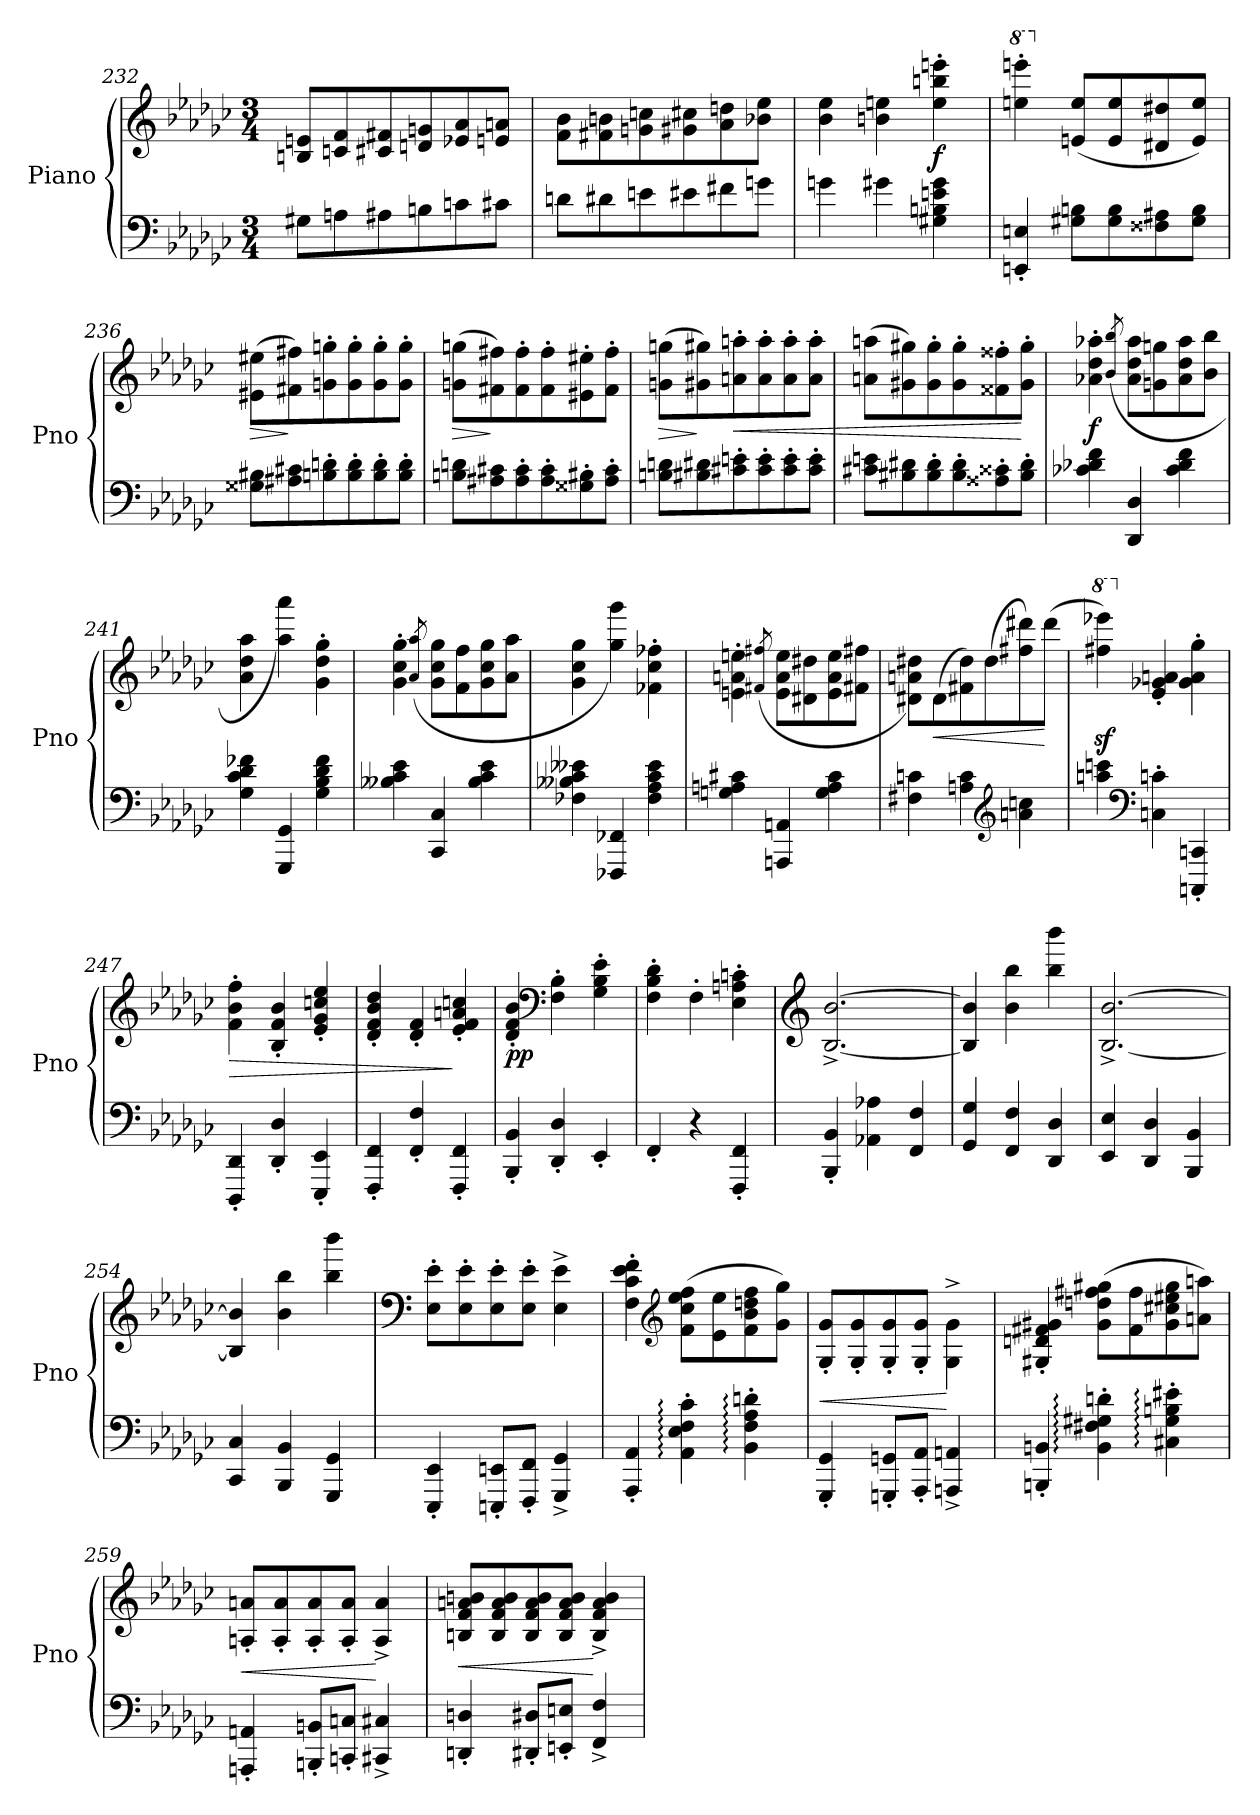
**kern	**kern	**dynam
*part1	*part1	*part1
*staff2	*staff1	*staff1/2
*I"Piano	*	*
*I'Pno	*	*
*clefF4	*clefG2	*
*k[b-e-a-d-g-c-]	*k[b-e-a-d-g-c-]	*
*M3/4	*M3/4	*
=232	=232	=232
8G#X\L	8Bn/ 8en/L	.
8An\	8cn/ 8f/	.
8A#X\	8c#X/ 8f#X/	.
8Bn\	8dn/ 8gn/	.
8cn\	8e-X/ 8a-/	.
8c#X\J	8en/ 8an/J	.
!!LO:LB:g=z
=233	=233	=233
8dn\L	8f\ 8b-\L	.
8d#X\	8f#X\ 8bn\	.
8en\	8gn\ 8ccn\	.
8e#X\	8g#X\ 8cc#X\	.
8f#X\	8a-\ 8ddn\	.
8gn\J	8b-X\ 8ee-\J	.
=234	=234	=234
4gn\	4b-\ 4ee-\	.
4g#X\	4bn\ 4een\	.
!	!	!LO:DY:b
4G#X\ 4Bn\ 4en\ 4g#\	4ee\' 4bbn\' 4eeen\'	f
=235	=235	=235
*	*8va	*
4EEn/' 4En/'	4eeen\' 4eeeen\'	.
*	*X8va	*
8G#X\ 8Bn\L	(8en/ 8ee/L	.
8G#\ 8B\	8e/ 8ee/	.
8F##X\ 8A#X\	8d#X/ 8dd#X/	.
8G#\ 8B\J	8e/ 8ee/J)	.
=236	=236	=236
!	!	!LO:HP:b
8G##X\ 8B#X\L	(8e#X\ 8ee#X\L	>
8A#X\ 8c#X\	8f#X\ 8ff#X\)	]
8Bn\' 8dn\'	8gn\' 8ggn\'	.
8B\' 8d\'	8g\' 8gg\'	.
8B\' 8d\'	8g\' 8gg\'	.
8B\' 8d\'J	8g\' 8gg\'J	.
!!LO:LB:g=z
=237	=237	=237
!	!	!LO:HP:b
8Bn\ 8dn\L	(8gn\ 8ggn\L	>
8A#X\ 8c#X\	8f#X\ 8ff#X\)	]
8A#\' 8c#\'	8f#\' 8ff#\'	.
8A#\' 8c#\'	8f#\' 8ff#\'	.
8G##X\' 8B#X\'	8e#X\' 8ee#X\'	.
8A#\' 8c#\'J	8f#\' 8ff#\'J	.
=238	=238	=238
!	!	!LO:HP:b
8Bn\ 8dn\L	(8gn\ 8ggn\L	>
8B#X\ 8d#X\	8g#X\ 8gg#X\)	]
!	!	!LO:HP:b
8c#X\' 8en\'	8an\' 8aan\'	<
8c#\' 8e\'	8a\' 8aa\'	.
8c#\' 8e\'	8a\' 8aa\'	.
8c#\' 8e\'J	8a\' 8aa\'J	.
=239	=239	=239
8c#X\ 8en\L	(8an\ 8aan\L	.
8B#X\ 8d#X\	8g#X\ 8gg#X\)	.
8B#\' 8d#\'	8g#\' 8gg#\'	.
8B#\' 8d#\'	8g#\' 8gg#\'	.
8A##X\' 8c##X\'	8f##X\' 8ff##X\'	.
8B#\' 8d#\'J	8g#\' 8gg#\'J	[
!!LO:LB:g=z
=240	=240	=240
!	!	!LO:DY:b
4c-X\ 4d-X\ 4f\	4a-X\' 4dd-\' 4aa-X\'	f
.	(>8qb-/ 8qbb-/	.
4DD-/ 4D-/	8a-\ 8dd-\ 8aa-\L	.
.	8gn\ 8ggn\	.
4c-\ 4d-\ 4f\	8a-\ 8dd-\ 8aa-\	.
.	8b-\ 8bb-\J	.
=241	=241	=241
4G-\ 4c-\ 4d-\ 4f-X\	4a-\ 4dd-\ 4aa-\	.
4GGG-/ 4GG-/	4aa-\ 4aaa-\)	.
4G-\ 4B-\ 4d-\ 4f-\	4g-\' 4dd-\' 4gg-\'	.
!!LO:PB:g=z
=242	=242	=242
4B--X\ 4c-\ 4e-\	4g-\' 4cc-\' 4gg-\'	.
.	(>8qa-/ 8qaa-/	.
4CC-/ 4C-/	8g-\ 8cc-\ 8gg-\L	.
.	8f\ 8ff\	.
4B--\ 4c-\ 4e-\	8g-\ 8cc-\ 8gg-\	.
.	8a-\ 8aa-\J	.
=243	=243	=243
4F-X\ 4B--X\ 4c-\ 4e--X\	4g-\ 4cc-\ 4gg-\	.
4FFF-X/ 4FF-X/	4gg-\ 4ggg-\)	.
4F-\ 4A-\ 4c-\ 4e--\	4f-X\' 4cc-\' 4ff-X\'	.
=244	=244	=244
4Gn\ 4An\ 4c#X\	4en\' 4an\' 4een\'	.
.	(>8qf#X/ 8qff#X/	.
4AAAn/ 4AAn/	8e\ 8a\ 8ee\L	.
.	8d#X\ 8dd#X\	.
4G\ 4A\ 4c#\	8e\ 8a\ 8ee\	.
.	8f#\ 8ff#\J	.
=245	=245	=245
4F#X\ 4cn\	8d#X\ 8an\ 8dd#X\L)	.
!	!	!LO:HP:b
.	(8d#\	<
4An\ 4c\	8f#X\ 8dd#\)	.
.	(8dd#\	.
*clefG2	*	*
4an\ 4ccn\	8ff#X\ 8ddd#X\)	.
.	(8ddd#\J	[
!!LO:LB:g=z
=246	=246	=246
*	*8va	*
4aan\ 4cccn\	4fff#X\z< 4eeee-X\z<)	.
*clefF4	*	*
*	*X8va	*
4Cn\' 4cn\'	4e-/' 4g-X/' 4an/'	.
4CCCn/' 4CCn/'	4g-\' 4a\' 4gg-\'	.
=247	=247	=247
!	!	!LO:HP:b
4DDD-/' 4DD-/'	4f\' 4b-\' 4ff\'	>
4DD-/' 4D-/'	4B-/' 4f/' 4b-/'	.
4EEE-/' 4EE-/'	4e-/' 4g-/' 4ccn/' 4ee-/'	.
!!LO:PB:g=z
=248	=248	=248
4FFF/' 4FF/'	4d-/' 4f/' 4b-/' 4dd-/'	.
4FF/' 4F/'	4d-/' 4f/'	.
4FFF/' 4FF/'	4e-/' 4f/' 4an/' 4ccn/'	]
=249	=249	=249
!	!	!LO:DY:b
4BBB-/' 4BB-/'	4d-/' 4f/' 4b-/'	pp
*	*clefF4	*
4DD-/' 4D-/'	4F\' 4B-\'	.
4EE-'/	4G-\' 4B-\' 4e-\'	.
=250	=250	=250
4FF'/	4F\' 4B-\' 4d-\'	.
4r	4F'\	.
4FFF/' 4FF/'	4E-\' 4An\' 4cn\'	.
=251	=251	=251
*	*clefG2	*
4BBB-/' 4BB-/'	[2.B-/^ [2.b-/^	.
4AA-X\ 4A-X\	.	.
4FF/ 4F/	.	.
=252	=252	=252
4GG-/ 4G-/	4B-/] 4b-/]	.
4FF/ 4F/	4b-\ 4bb-\	.
4DD-/ 4D-/	4bb-\ 4bbb-\	.
=253	=253	=253
4EE-/ 4E-/	[2.B-/^ [2.b-/^	.
4DD-/ 4D-/	.	.
4BBB-/ 4BB-/	.	.
=254	=254	=254
4CC-/ 4C-/	4B-/] 4b-/]	.
4BBB-/ 4BB-/	4b-\ 4bb-\	.
4GGG-/ 4GG-/	4bb-\ 4bbb-\	.
!!LO:LB:g=z
=255	=255	=255
*	*clefF4	*
4EEE-/' 4EE-/'	8E-\' 8e-\'L	.
.	8E-\' 8e-\'	.
8EEEn/' 8EEn/'L	8E-\' 8e-\'	.
8FFF/' 8FF/'J	8E-\' 8e-\'J	.
4GGG-/^ 4GG-/^	4E-\^ 4e-\^	.
!!LO:LB:g=z
=256	=256	=256
4AAA-/' 4AA-/'	4F\' 4c-\' 4e-\' 4f\'	.
*	*clefG2	*
4AA-\:' 4E-\:' 4F\:' 4c-\:'	(8f\ 8cc-\ 8ee-\ 8ff\L	.
.	8e-\ 8ee-\	.
4BB-\:' 4F\:' 4A-\:' 4dn\:'	8f\ 8b-\ 8ddn\ 8ff\	.
.	8g-\ 8gg-\J)	.
=257	=257	=257
!	!	!LO:HP:b
4GGG-/' 4GG-/'	8G-/' 8g-/'L	<
.	8G-/' 8g-/'	.
8GGGn/' 8GGn/'L	8G-/' 8g-/'	.
8AAA-/' 8AA-/'J	8G-/' 8g-/'J	.
4AAAn/^ 4AAn/^	4G-\^ 4g-\^	[
=258	=258	=258
4BBBn/' 4BBn/'	4G#X/' 4dn/' 4f#X/' 4g#X/'	.
4BB\:' 4F#X\:' 4G#X\:' 4dn\:'	(8g#\ 8ddn\ 8ff#X\ 8gg#X\L	.
.	8f#\ 8ff#\	.
4C#X\:' 4G#\:' 4Bn\:' 4e#X\:'	8g#\ 8cc#X\ 8ee#X\ 8gg#\	.
.	8an\ 8aan\J)	.
=259	=259	=259
!	!	!LO:HP:b
4AAAn/' 4AAn/'	8An/' 8an/'L	<
.	8A/' 8a/'	.
8BBBn/' 8BBn/'L	8A/' 8a/'	.
8CCn/' 8Cn/'J	8A/' 8a/'J	.
4CC#X/^ 4C#X/^	4A/^ 4a/^	[
!!LO:LB:g=z
=260	=260	=260
!	!	!LO:HP:b
4DDn/' 4Dn/'	8Bn/ 8f/ 8an/ 8bn/L	<
.	8B/ 8f/ 8a/ 8b/	.
8DD#X/' 8D#X/'L	8B/ 8f/ 8a/ 8b/	.
8EEn/' 8En/'J	8B/ 8f/ 8a/ 8b/J	.
4FF/^ 4F/^	4B/^ 4f/^ 4a/^ 4b/^	[
=	=	=
*-	*-	*-
